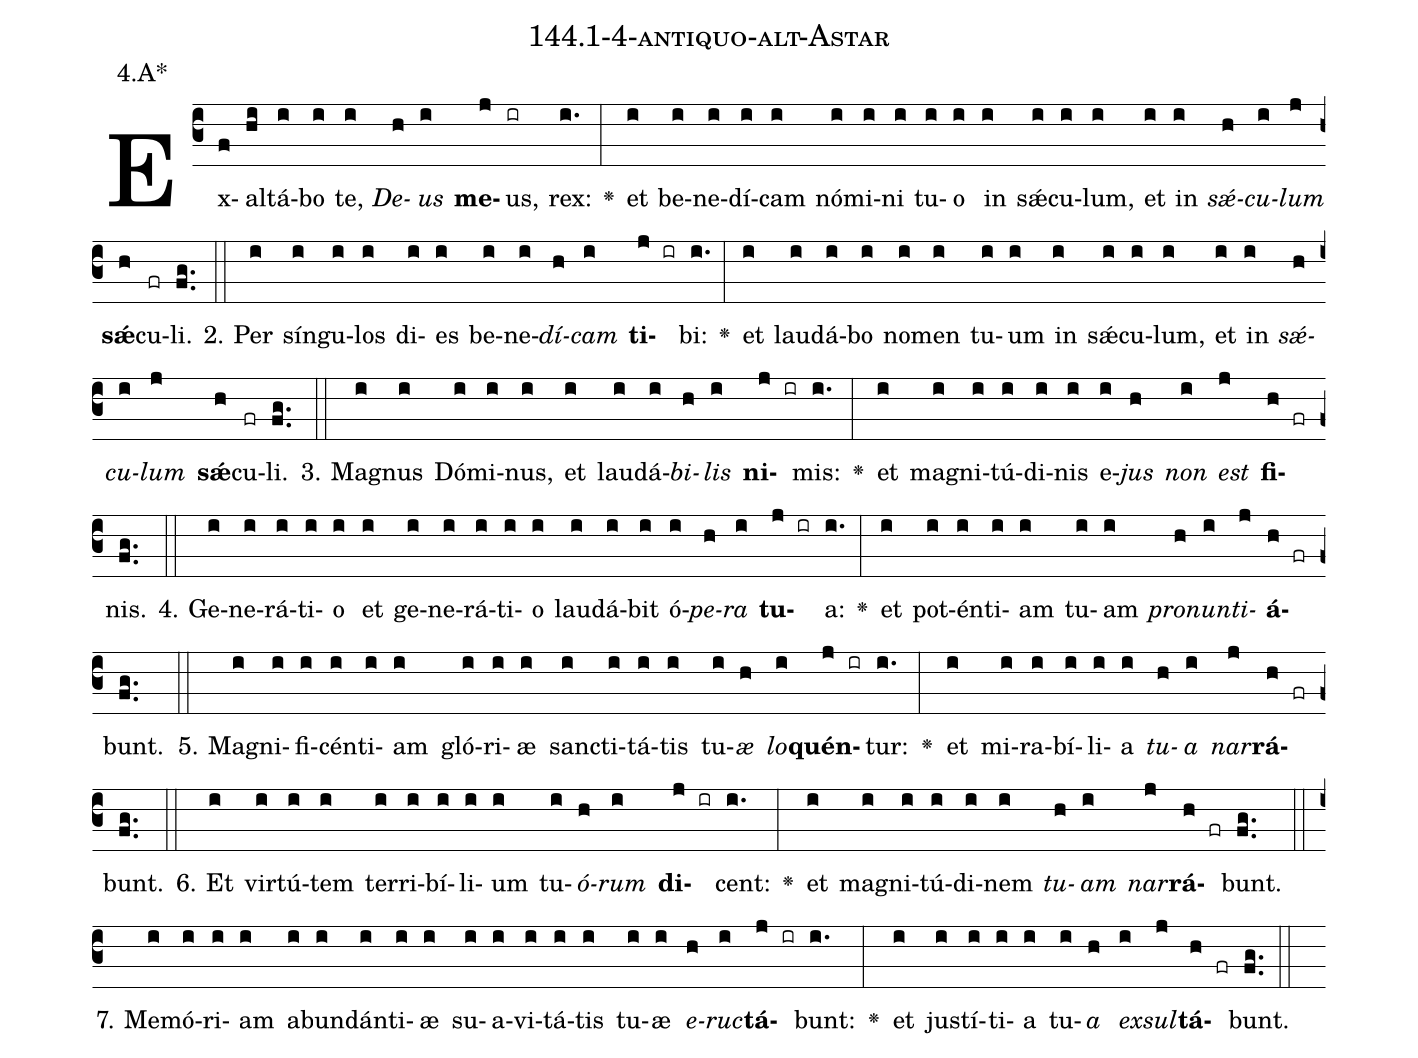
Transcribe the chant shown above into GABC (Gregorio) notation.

name: 144.1-4-antiquo-alt-Astar;
annotation: 4.A*;
%%
(c3)Ex(f)al(hi)tá(i)bo(i) te,(i) <i>De</i>(h)<i>us</i>(i) <b>me</b>(j)us,(ir) rex:(i.) <v>\greheightstar</v>(:) et(i) be(i)ne(i)dí(i)cam(i) nó(i)mi(i)ni(i) tu(i)o(i) in(i) sǽ(i)cu(i)lum,(i) et(i) in(i) <i>sǽ</i>(h)<i>cu</i>(i)<i>lum</i>(j) <b>sǽ</b>(h)cu(fr)li.(fg..) (::)
2. Per(i) sín(i)gu(i)los(i) di(i)es(i) be(i)ne(i)<i>dí</i>(h)<i>cam</i>(i) <b>ti</b>(j ir)bi:(i.) <v>\greheightstar</v>(:) et(i) lau(i)dá(i)bo(i) no(i)men(i) tu(i)um(i) in(i) sǽ(i)cu(i)lum,(i) et(i) in(i) <i>sǽ</i>(h)<i>cu</i>(i)<i>lum</i>(j) <b>sǽ</b>(h)cu(fr)li.(fg..) (::)
3. Ma(i)gnus(i) Dó(i)mi(i)nus,(i) et(i) lau(i)dá(i)<i>bi</i>(h)<i>lis</i>(i) <b>ni</b>(j ir)mis:(i.) <v>\greheightstar</v>(:) et(i) ma(i)gni(i)tú(i)di(i)nis(i) e(i)<i>jus</i>(h) <i>non</i>(i) <i>est</i>(j) <b>fi</b>(h fr)nis.(fg..) (::)
4. Ge(i)ne(i)rá(i)ti(i)o(i) et(i) ge(i)ne(i)rá(i)ti(i)o(i) lau(i)dá(i)bit(i) ó(i)<i>pe</i>(h)<i>ra</i>(i) <b>tu</b>(j ir)a:(i.) <v>\greheightstar</v>(:) et(i) pot(i)én(i)ti(i)am(i) tu(i)am(i) <i>pro</i>(h)<i>nun</i>(i)<i>ti</i>(j)<b>á</b>(h fr)bunt.(fg..) (::)
5. Ma(i)gni(i)fi(i)cén(i)ti(i)am(i) gló(i)ri(i)æ(i) sanc(i)ti(i)tá(i)tis(i) tu(i)<i>æ</i>(h) <i>lo</i>(i)<b>quén</b>(j ir)tur:(i.) <v>\greheightstar</v>(:) et(i) mi(i)ra(i)bí(i)li(i)a(i) <i>tu</i>(h)<i>a</i>(i) <i>nar</i>(j)<b>rá</b>(h fr)bunt.(fg..) (::)
6. Et(i) vir(i)tú(i)tem(i) ter(i)ri(i)bí(i)li(i)um(i) tu(i)<i>ó</i>(h)<i>rum</i>(i) <b>di</b>(j ir)cent:(i.) <v>\greheightstar</v>(:) et(i) ma(i)gni(i)tú(i)di(i)nem(i) <i>tu</i>(h)<i>am</i>(i) <i>nar</i>(j)<b>rá</b>(h fr)bunt.(fg..) (::)
7. Me(i)mó(i)ri(i)am(i) ab(i)un(i)dán(i)ti(i)æ(i) su(i)a(i)vi(i)tá(i)tis(i) tu(i)æ(i) <i>e</i>(h)<i>ruc</i>(i)<b>tá</b>(j ir)bunt:(i.) <v>\greheightstar</v>(:) et(i) jus(i)tí(i)ti(i)a(i) tu(i)<i>a</i>(h) <i>ex</i>(i)<i>sul</i>(j)<b>tá</b>(h fr)bunt.(fg..) (::)
